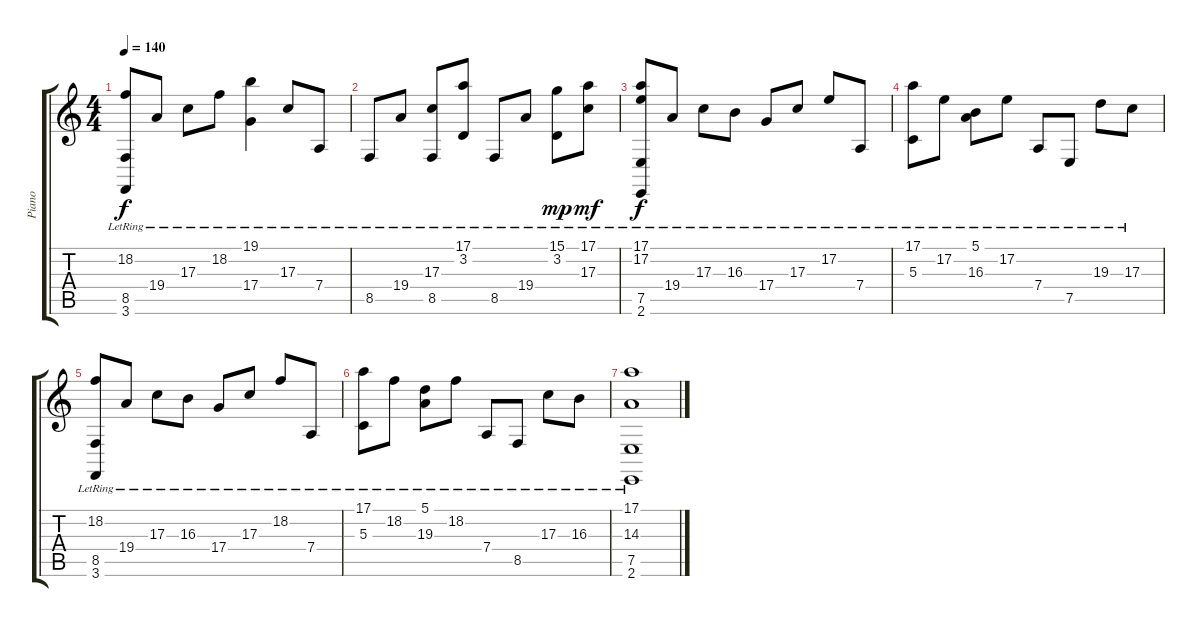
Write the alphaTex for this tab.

\track ("Piano" "Piano") {instrument acousticgrandpiano}
\staff {score tabs}
\tuning (E4 B3 G3 D3 A2 D2) {hide}
\ts (4 4)
\tempo 140
\clef g2
\ks c
(18.2{lr} 8.5{lr} 3.6{lr}).8{dy f} 19.4{lr}.8 17.3{lr}.8 18.2{lr}.8 (19.1{lr} 17.4{lr}).4 17.3{lr}.8 7.4{lr}.8 |
8.5{lr}.8 19.4{lr}.8 (17.3{lr} 8.5{lr}).8 (17.1{lr} 3.2{lr}).8 8.5{lr}.8 19.4{lr}.8 (15.1{lr} 3.2{lr}).8{dy mp} (17.1{lr} 17.3{lr}).8{dy mf} |
(17.1{lr} 17.2{lr} 7.5{lr} 2.6{lr}).8{dy f} 19.4{lr}.8 17.3{lr}.8 16.3{lr}.8 17.4{lr}.8 17.3{lr}.8 17.2{lr}.8 7.4{lr}.8 |
(17.1{lr} 5.3{lr}).8 17.2{lr}.8 (5.1{lr} 16.3{lr}).8 17.2{lr}.8 7.4{lr}.8 7.5{lr}.8 19.3{lr}.8 17.3{lr}.8 |
(18.2{lr} 8.5{lr} 3.6{lr}).8 19.4{lr}.8 17.3{lr}.8 16.3{lr}.8 17.4{lr}.8 17.3{lr}.8 18.2{lr}.8 7.4{lr}.8 |
(17.1{lr} 5.3{lr}).8 18.2{lr}.8 (5.1{lr} 19.3{lr}).8 18.2{lr}.8 7.4{lr}.8 8.5{lr}.8 17.3{lr}.8 16.3{lr}.8 |
(17.1 14.3 7.5 2.6{lr}).1
